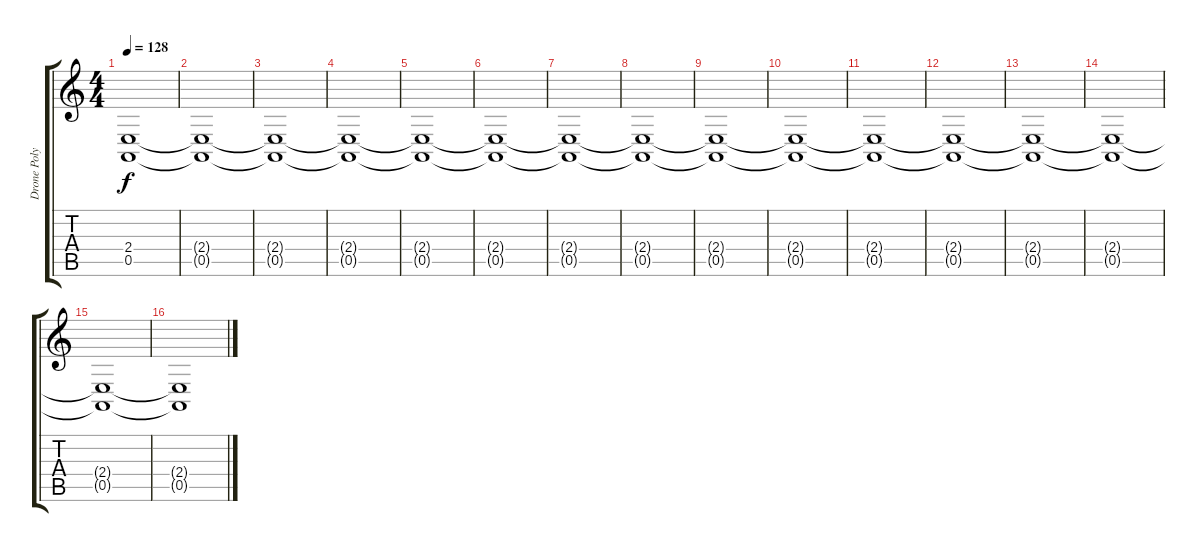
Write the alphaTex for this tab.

\track ("Drone Polysynth 1" "Drone Poly") {instrument pad3polysynth}
\staff {score tabs}
\tuning (E4 B3 G3 D3 A2 E2) {hide}
\ts (4 4)
\tempo 128
\clef g2
\ks c
(2.4{t} 0.5{t}).1{dy f} |
(2.4{t} 0.5{t}).1 |
(2.4{t} 0.5{t}).1 |
(2.4{t} 0.5{t}).1 |
(2.4{t} 0.5{t}).1 |
(2.4{t} 0.5{t}).1 |
(2.4{t} 0.5{t}).1 |
(2.4{t} 0.5{t}).1 |
(2.4{t} 0.5{t}).1 |
(2.4{t} 0.5{t}).1 |
(2.4{t} 0.5{t}).1 |
(2.4{t} 0.5{t}).1 |
(2.4{t} 0.5{t}).1 |
(2.4{t} 0.5{t}).1 |
(2.4{t} 0.5{t}).1 |
(2.4{t} 0.5{t}).1
